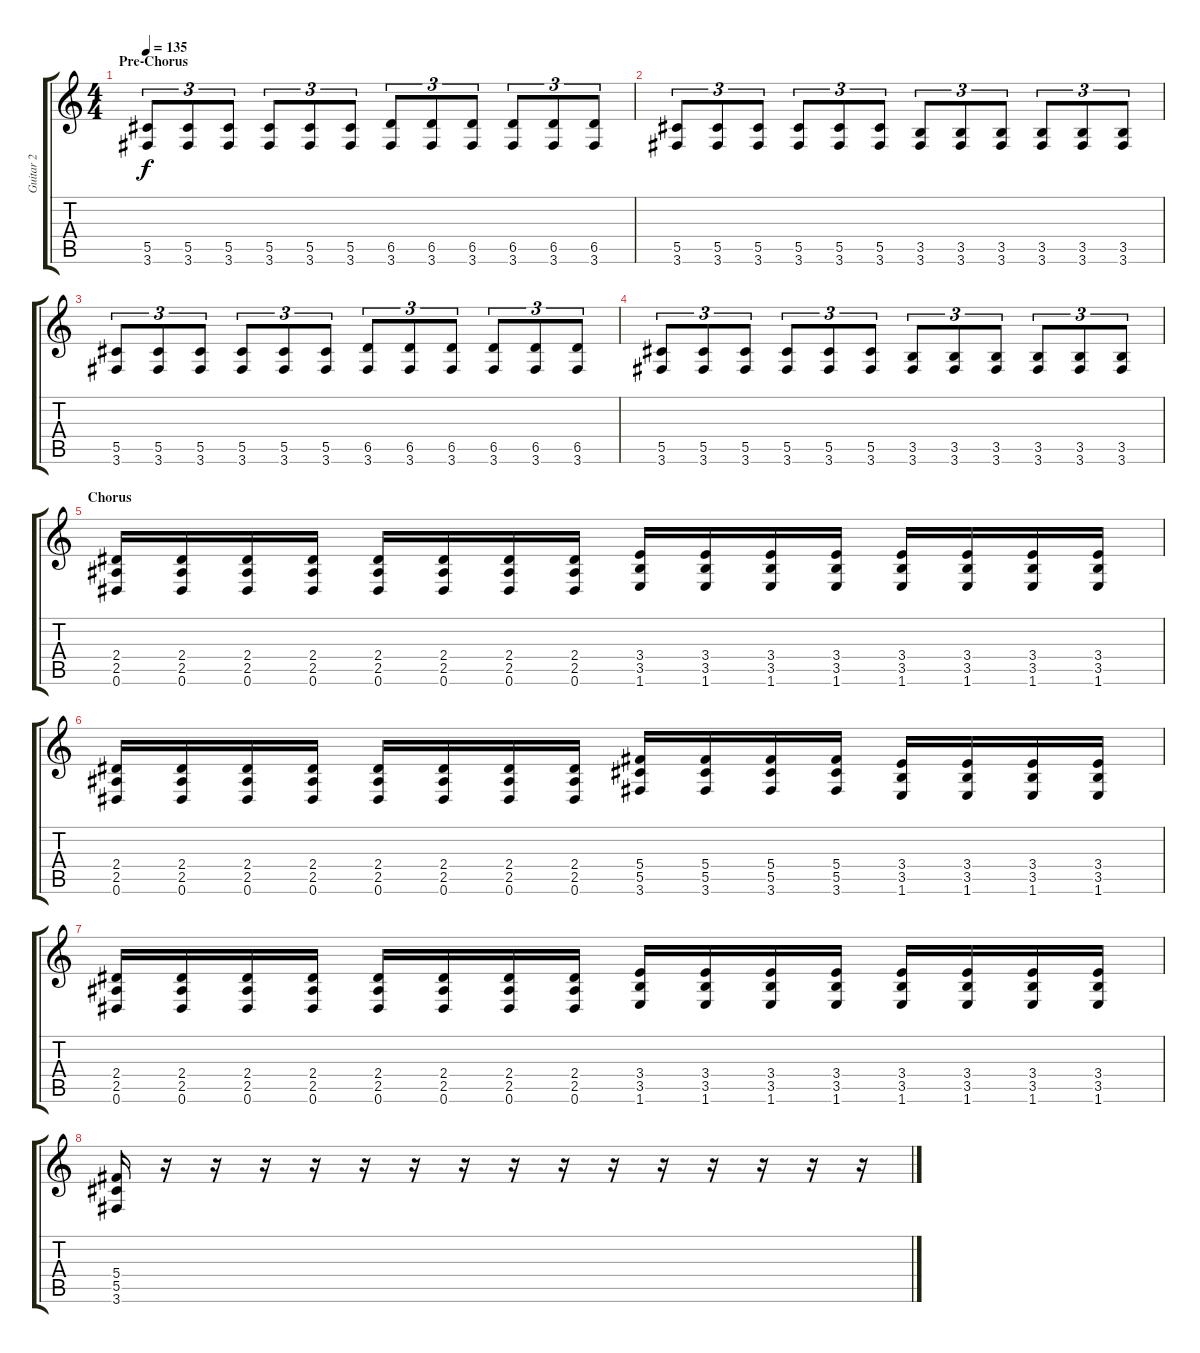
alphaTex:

\track ("Guitar 2" "Guitar 2") {instrument distortionguitar}
\staff {score tabs}
\tuning (Eb4 Bb3 Gb3 Db3 Ab2 Eb2) {hide}
\ts (4 4)
\section ("" "Pre-Chorus")
\tempo 135
\clef g2
\ks c
(5.5 3.6).8{tu (3 2) dy f} (5.5 3.6).8{tu (3 2)} (5.5 3.6).8{tu (3 2)} (5.5 3.6).8{tu (3 2)} (5.5 3.6).8{tu (3 2)} (5.5 3.6).8{tu (3 2)} (6.5 3.6).8{tu (3 2)} (6.5 3.6).8{tu (3 2)} (6.5 3.6).8{tu (3 2)} (6.5 3.6).8{tu (3 2)} (6.5 3.6).8{tu (3 2)} (6.5 3.6).8{tu (3 2)} |
(5.5 3.6).8{tu (3 2)} (5.5 3.6).8{tu (3 2)} (5.5 3.6).8{tu (3 2)} (5.5 3.6).8{tu (3 2)} (5.5 3.6).8{tu (3 2)} (5.5 3.6).8{tu (3 2)} (3.5 3.6).8{tu (3 2)} (3.5 3.6).8{tu (3 2)} (3.5 3.6).8{tu (3 2)} (3.5 3.6).8{tu (3 2)} (3.5 3.6).8{tu (3 2)} (3.5 3.6).8{tu (3 2)} |
(5.5 3.6).8{tu (3 2)} (5.5 3.6).8{tu (3 2)} (5.5 3.6).8{tu (3 2)} (5.5 3.6).8{tu (3 2)} (5.5 3.6).8{tu (3 2)} (5.5 3.6).8{tu (3 2)} (6.5 3.6).8{tu (3 2)} (6.5 3.6).8{tu (3 2)} (6.5 3.6).8{tu (3 2)} (6.5 3.6).8{tu (3 2)} (6.5 3.6).8{tu (3 2)} (6.5 3.6).8{tu (3 2)} |
(5.5 3.6).8{tu (3 2)} (5.5 3.6).8{tu (3 2)} (5.5 3.6).8{tu (3 2)} (5.5 3.6).8{tu (3 2)} (5.5 3.6).8{tu (3 2)} (5.5 3.6).8{tu (3 2)} (3.5 3.6).8{tu (3 2)} (3.5 3.6).8{tu (3 2)} (3.5 3.6).8{tu (3 2)} (3.5 3.6).8{tu (3 2)} (3.5 3.6).8{tu (3 2)} (3.5 3.6).8{tu (3 2)} |
\section ("" "Chorus")
(2.4 2.5 0.6).16 (2.4 2.5 0.6).16 (2.4 2.5 0.6).16 (2.4 2.5 0.6).16 (2.4 2.5 0.6).16 (2.4 2.5 0.6).16 (2.4 2.5 0.6).16 (2.4 2.5 0.6).16 (3.4 3.5 1.6).16 (3.4 3.5 1.6).16 (3.4 3.5 1.6).16 (3.4 3.5 1.6).16 (3.4 3.5 1.6).16 (3.4 3.5 1.6).16 (3.4 3.5 1.6).16 (3.4 3.5 1.6).16 |
(2.4 2.5 0.6).16 (2.4 2.5 0.6).16 (2.4 2.5 0.6).16 (2.4 2.5 0.6).16 (2.4 2.5 0.6).16 (2.4 2.5 0.6).16 (2.4 2.5 0.6).16 (2.4 2.5 0.6).16 (5.4 5.5 3.6).16 (5.4 5.5 3.6).16 (5.4 5.5 3.6).16 (5.4 5.5 3.6).16 (3.4 3.5 1.6).16 (3.4 3.5 1.6).16 (3.4 3.5 1.6).16 (3.4 3.5 1.6).16 |
(2.4 2.5 0.6).16 (2.4 2.5 0.6).16 (2.4 2.5 0.6).16 (2.4 2.5 0.6).16 (2.4 2.5 0.6).16 (2.4 2.5 0.6).16 (2.4 2.5 0.6).16 (2.4 2.5 0.6).16 (3.4 3.5 1.6).16 (3.4 3.5 1.6).16 (3.4 3.5 1.6).16 (3.4 3.5 1.6).16 (3.4 3.5 1.6).16 (3.4 3.5 1.6).16 (3.4 3.5 1.6).16 (3.4 3.5 1.6).16 |
(5.4 5.5 3.6).16 r.16 r.16 r.16 r.16 r.16 r.16 r.16 r.16 r.16 r.16 r.16 r.16 r.16 r.16 r.16
